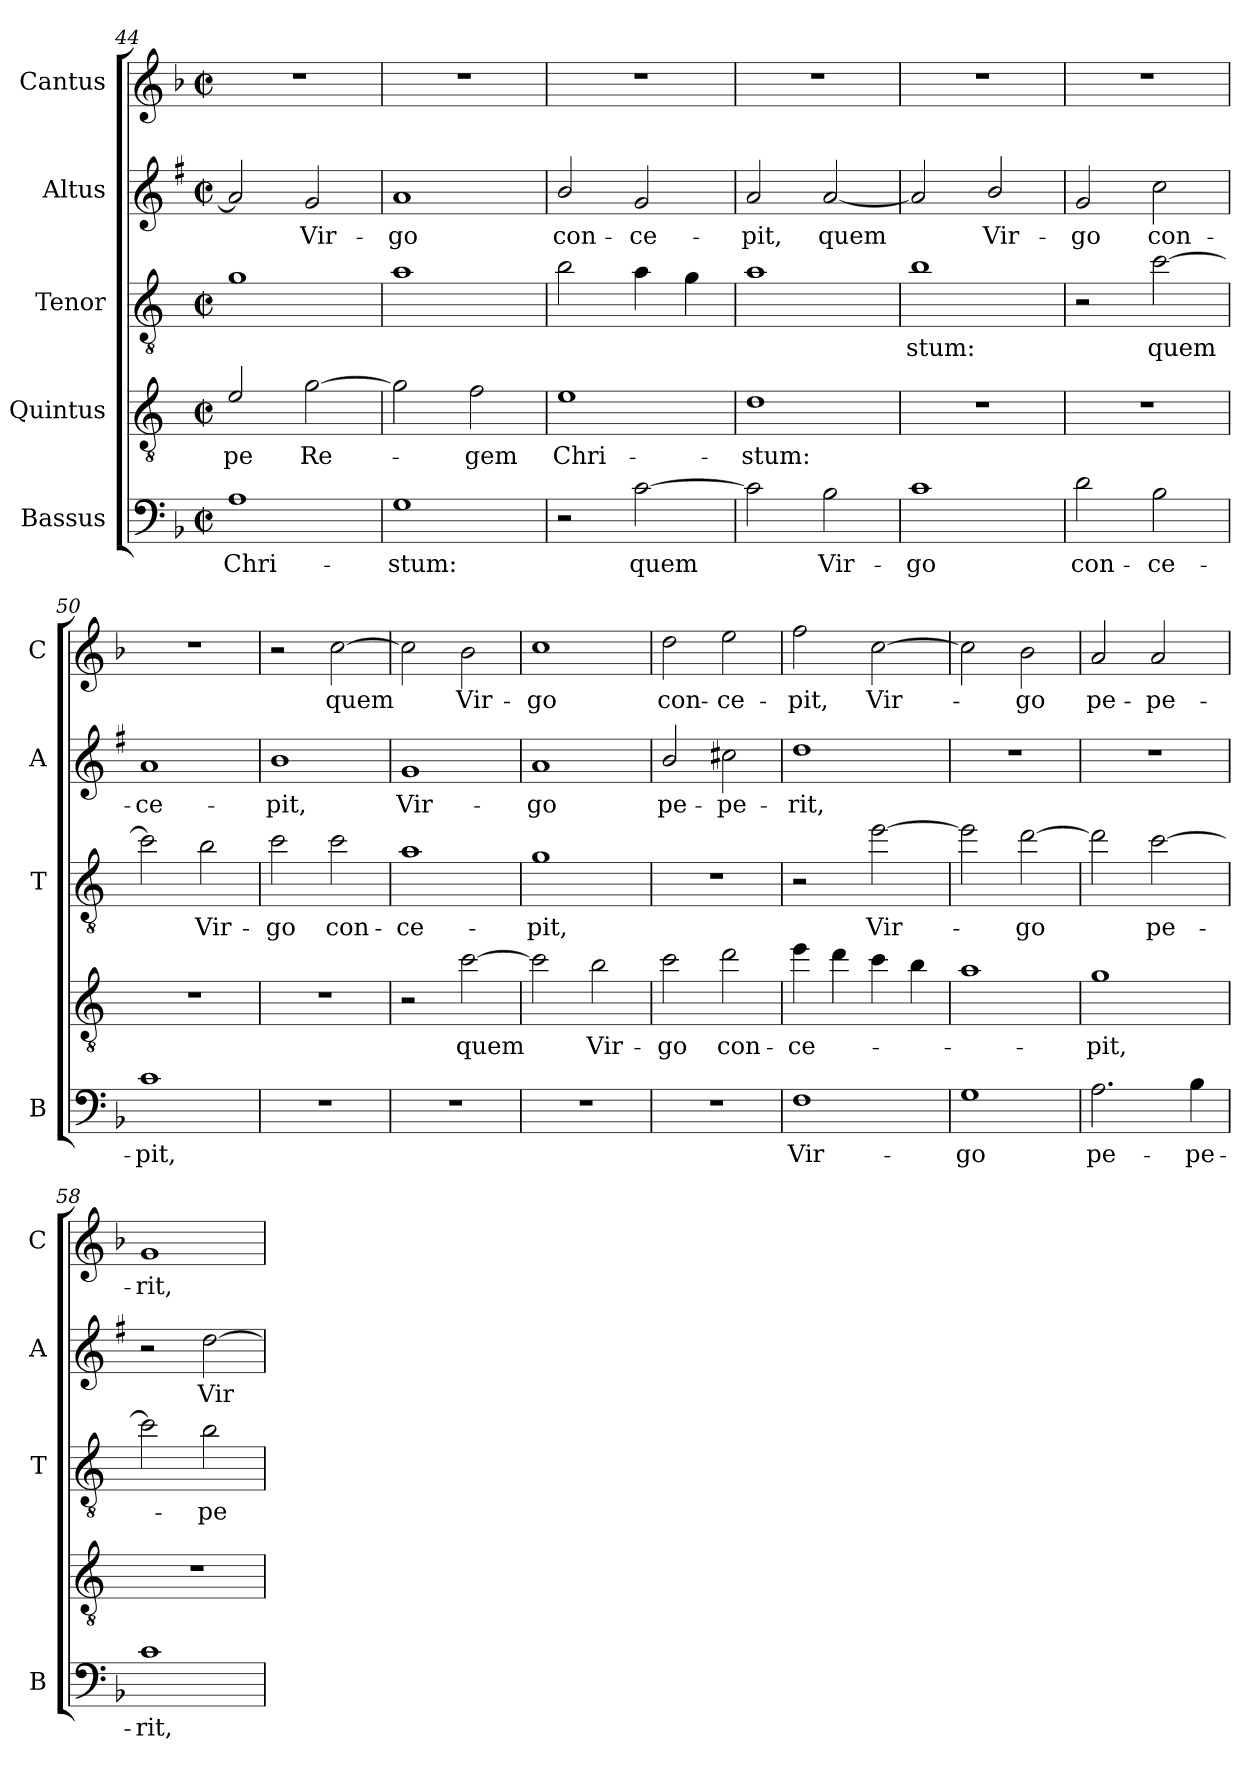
**kern	**text	**kern	**text	**kern	**text	**kern	**text	**kern	**text
*part5	*part5	*part4	*part4	*part3	*part3	*part2	*part2	*part1	*part1
*staff5	*staff5	*staff4	*staff4	*staff3	*staff3	*staff2	*staff2	*staff1	*staff1
*I"Bassus	*	*I"Quintus	*	*I"Tenor	*	*I"Altus	*	*I"Cantus	*
*I'B	*	*	*	*I'T	*	*I'A	*	*I'C	*
*clefF4	*	*clefGv2	*	*clefGv2	*	*clefG2	*	*clefG2	*
*	*	*ITrd4c7	*	*ITrd4c7	*	*ITrd1c2	*	*	*
*k[b-]	*	*k[b-]	*	*k[b-]	*	*k[b-]	*	*k[b-]	*
*F:	*	*F:	*	*F:	*	*F:	*	*F:	*
*M2/2	*	*M2/2	*	*M2/2	*	*M2/2	*	*M2/2	*
*met(c|)	*	*met(c|)	*	*met(c|)	*	*met(c|)	*	*met(c|)	*
=44	=44	=44	=44	=44	=44	=44	=44	=44	=44
!	!LO:LY:b	!	!LO:LY:b	!	!	!	!	!	!
1A	Chri-	2A/	-pe	1c	.	2g/]	.	1r	.
!	!	!	!LO:LY:b	!	!	!	!LO:LY:b	!	!
.	.	[2c\	Re-	.	.	2f/	Vir-	.	.
=45	=45	=45	=45	=45	=45	=45	=45	=45	=45
!	!LO:LY:b	!	!	!	!	!	!LO:LY:b	!	!
1G	-stum:	2c\]	.	1d	.	1g	-go	1r	.
!	!	!	!LO:LY:b	!	!	!	!	!	!
.	.	2B-\	-gem	.	.	.	.	.	.
=46	=46	=46	=46	=46	=46	=46	=46	=46	=46
!	!	!	!LO:LY:b	!	!	!	!LO:LY:b	!	!
2r	.	1A	Chri-	2e\	.	2a/	con-	1r	.
!	!LO:LY:b	!	!	!	!	!	!LO:LY:b	!	!
[2c\	quem	.	.	4d\	.	2f/	-ce-	.	.
.	.	.	.	4c\	.	.	.	.	.
=47	=47	=47	=47	=47	=47	=47	=47	=47	=47
!	!	!	!LO:LY:b	!	!	!	!LO:LY:b	!	!
2c\]	.	1G	-stum:	1d	.	2g/	-pit,	1r	.
!	!LO:LY:b	!	!	!	!	!	!LO:LY:b	!	!
2B-\	Vir-	.	.	.	.	[2g/	quem	.	.
!!LO:PB:g=z
=48	=48	=48	=48	=48	=48	=48	=48	=48	=48
!	!LO:LY:b	!	!	!	!LO:LY:b	!	!	!	!
1c	-go	1r	.	1e	-stum:	2g/]	.	1r	.
!	!	!	!	!	!	!	!LO:LY:b	!	!
.	.	.	.	.	.	2a/	Vir-	.	.
=49	=49	=49	=49	=49	=49	=49	=49	=49	=49
!	!LO:LY:b	!	!	!	!	!	!LO:LY:b	!	!
2d\	con-	1r	.	2r	.	2f/	-go	1r	.
!	!LO:LY:b	!	!	!	!LO:LY:b	!	!LO:LY:b	!	!
2B-\	-ce-	.	.	[2f\	quem	2b-\	con-	.	.
=50	=50	=50	=50	=50	=50	=50	=50	=50	=50
!	!LO:LY:b	!	!	!	!	!	!LO:LY:b	!	!
1c	-pit,	1r	.	2f\]	.	1g	-ce-	1r	.
!	!	!	!	!	!LO:LY:b	!	!	!	!
.	.	.	.	2e\	Vir-	.	.	.	.
=51	=51	=51	=51	=51	=51	=51	=51	=51	=51
!	!	!	!	!	!LO:LY:b	!	!LO:LY:b	!	!
1r	.	1r	.	2f\	-go	1a	-pit,	2r	.
!	!	!	!	!	!LO:LY:b	!	!	!	!LO:LY:b
.	.	.	.	2f\	con-	.	.	[2cc\	quem
=52	=52	=52	=52	=52	=52	=52	=52	=52	=52
!	!	!	!	!	!LO:LY:b	!	!LO:LY:b	!	!
1r	.	2r	.	1d	-ce-	1f	Vir-	2cc\]	.
!	!	!	!LO:LY:b	!	!	!	!	!	!LO:LY:b
.	.	[2f\	quem	.	.	.	.	2b-\	Vir-
=53	=53	=53	=53	=53	=53	=53	=53	=53	=53
!	!	!	!	!	!LO:LY:b	!	!LO:LY:b	!	!LO:LY:b
1r	.	2f\]	.	1c	-pit,	1g	-go	1cc	-go
!	!	!	!LO:LY:b	!	!	!	!	!	!
.	.	2e\	Vir-	.	.	.	.	.	.
=54	=54	=54	=54	=54	=54	=54	=54	=54	=54
!	!	!	!LO:LY:b	!	!	!	!LO:LY:b	!	!LO:LY:b
1r	.	2f\	-go	1r	.	2a/	pe-	2dd\	con-
!	!	!	!LO:LY:b	!	!	!	!LO:LY:b	!	!LO:LY:b
.	.	2g\	con-	.	.	2bn\	-pe-	2ee\	-ce-
=55	=55	=55	=55	=55	=55	=55	=55	=55	=55
!	!LO:LY:b	!	!LO:LY:b	!	!	!	!LO:LY:b	!	!LO:LY:b
1F	Vir-	4a\	-ce-	2r	.	1cc	-rit,	2ff\	-pit,
.	.	4g\	.	.	.	.	.	.	.
!	!	!	!	!	!LO:LY:b	!	!	!	!LO:LY:b
.	.	4f\	.	[2a\	Vir-	.	.	[2cc\	Vir-
.	.	4e\	.	.	.	.	.	.	.
!!LO:LB:g=z
=56	=56	=56	=56	=56	=56	=56	=56	=56	=56
!	!LO:LY:b	!	!	!	!	!	!	!	!
1G	-go	1d	.	2a\]	.	1r	.	2cc\]	.
!	!	!	!	!	!LO:LY:b	!	!	!	!LO:LY:b
.	.	.	.	[2g\	-go	.	.	2b-\	-go
=57	=57	=57	=57	=57	=57	=57	=57	=57	=57
!	!LO:LY:b	!	!LO:LY:b	!	!	!	!	!	!LO:LY:b
2.A\	pe-	1c	-pit,	2g\]	.	1r	.	2a/	pe-
!	!	!	!	!	!LO:LY:b	!	!	!	!LO:LY:b
.	.	.	.	[2f\	pe-	.	.	2a/	-pe-
!	!LO:LY:b	!	!	!	!	!	!	!	!
4B-\	-pe-	.	.	.	.	.	.	.	.
=58	=58	=58	=58	=58	=58	=58	=58	=58	=58
!	!LO:LY:b	!	!	!	!	!	!	!	!LO:LY:b
1c	-rit,	1r	.	2f\]	.	2r	.	1g	-rit,
!	!	!	!	!	!LO:LY:b	!	!LO:LY:b	!	!
.	.	.	.	2e\	-pe-	[2cc\	Vir-	.	.
=	=	=	=	=	=	=	=	=	=
*-	*-	*-	*-	*-	*-	*-	*-	*-	*-
